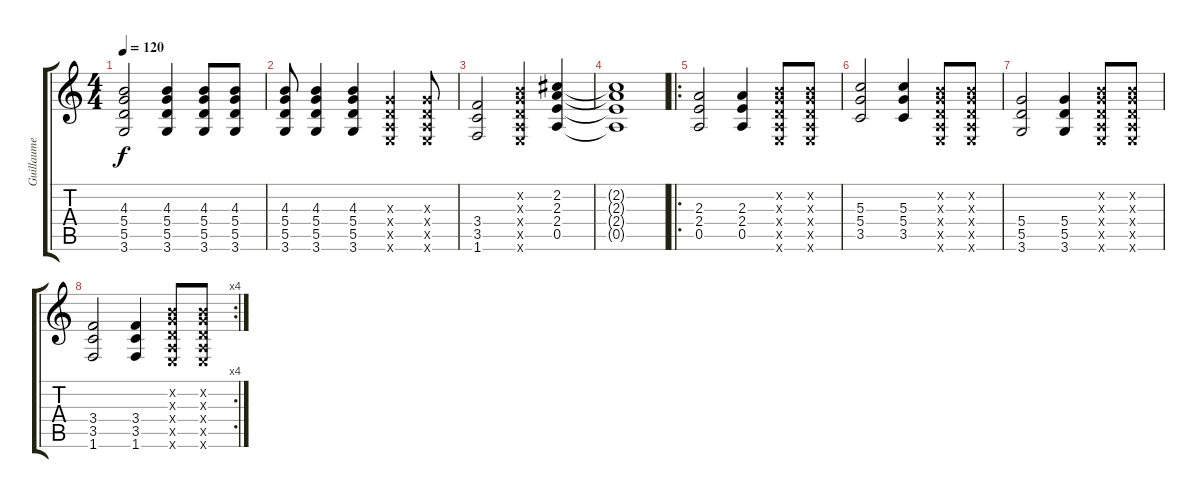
\track ("Guillaume" "Guillaume") {instrument acousticguitarnylon}
\staff {score tabs}
\tuning (E4 B3 G3 D3 A2 E2) {hide}
\ts (4 4)
\tempo 120
\clef g2
\ks c
(4.3 5.4 5.5 3.6).2{dy f} (4.3 5.4 5.5 3.6).4 (4.3 5.4 5.5 3.6).8 (4.3 5.4 5.5 3.6).8 |
(4.3 5.4 5.5 3.6).8 (4.3 5.4 5.5 3.6).4 (4.3 5.4 5.5 3.6).4 (0.3{x} 0.4{x} 0.5{x} 0.6{x}).4 (0.3{x} 0.4{x} 0.5{x} 0.6{x}).8 |
(3.4 3.5 1.6).2 (0.2{x} 0.3{x} 0.4{x} 0.5{x} 0.6{x}).4 (2.2 2.3 2.4 0.5).4 |
(2.2{t} 2.3{t} 2.4{t} 0.5{t}).1 |
\ro
(2.3 2.4 0.5).2{instrument overdrivenguitar} (2.3 2.4 0.5).4 (0.2{x} 0.3{x} 0.4{x} 0.5{x} 0.6{x}).8 (0.2{x} 0.3{x} 0.4{x} 0.5{x} 0.6{x}).8 |
(5.3 5.4 3.5).2 (5.3 5.4 3.5).4 (0.2{x} 0.3{x} 0.4{x} 0.5{x} 0.6{x}).8 (0.2{x} 0.3{x} 0.4{x} 0.5{x} 0.6{x}).8 |
(5.4 5.5 3.6).2 (5.4 5.5 3.6).4 (0.2{x} 0.3{x} 0.4{x} 0.5{x} 0.6{x}).8 (0.2{x} 0.3{x} 0.4{x} 0.5{x} 0.6{x}).8 |
\rc 4
(3.4 3.5 1.6).2 (3.4 3.5 1.6).4 (0.2{x} 0.3{x} 0.4{x} 0.5{x} 0.6{x}).8 (0.2{x} 0.3{x} 0.4{x} 0.5{x} 0.6{x}).8
